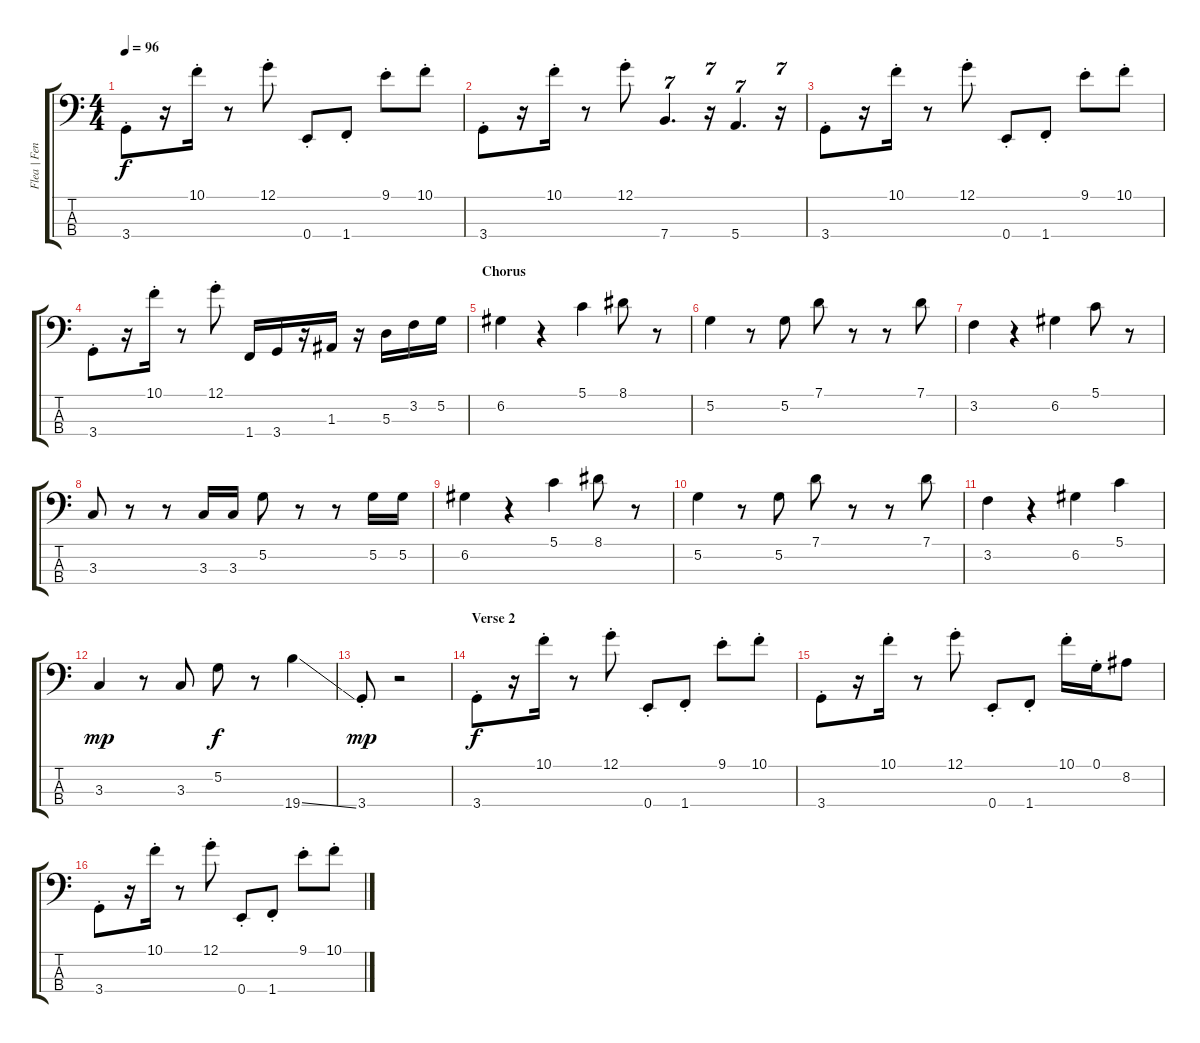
\track ("Flea | Fender Jazz Bass" "Flea | Fen") {instrument electricbassfinger}
\staff {score tabs}
\tuning (G2 D2 A1 E1) {hide}
\ts (4 4)
\tempo 96
\clef f4
\ks c
3.4{st}.8{dy f} r.16 10.1{st}.16 r.8 12.1{st}.8 0.4{st}.8 1.4{st}.8 9.1{st}.8 10.1{st}.8 |
3.4{st}.8 r.16 10.1{st}.16 r.8 12.1{st}.8 7.4.4{d tu (7 4)} r.16{tu (7 4)} 5.4.4{d tu (7 4)} r.16{tu (7 4)} |
3.4{st}.8 r.16 10.1{st}.16 r.8 12.1{st}.8 0.4{st}.8 1.4{st}.8 9.1{st}.8 10.1{st}.8 |
3.4{st}.8 r.16 10.1{st}.16 r.8 12.1{st}.8 1.4.16 3.4.16 r.16 1.3.16 r.16 5.3.16 3.2.16 5.2.16 |
\section ("" "Chorus")
6.2.4 r.4 5.1.4 8.1.8 r.8 |
5.2.4 r.8 5.2.8 7.1.8 r.8 r.8 7.1.8 |
3.2.4 r.4 6.2.4 5.1.8 r.8 |
3.3.8 r.8 r.8 3.3.16 3.3.16 5.2.8 r.8 r.8 5.2.16 5.2.16 |
6.2.4 r.4 5.1.4 8.1.8 r.8 |
5.2.4 r.8 5.2.8 7.1.8 r.8 r.8 7.1.8 |
3.2.4 r.4 6.2.4 5.1.4 |
3.3.4{dy mp} r.8 3.3.8 5.2.8{dy f} r.8 19.4{ss}.4 |
3.4{st}.8{dy mp} r.2 |
\section ("" "Verse 2")
3.4{st}.8{dy f} r.16 10.1{st}.16 r.8 12.1{st}.8 0.4{st}.8 1.4{st}.8 9.1{st}.8 10.1{st}.8 |
3.4{st}.8 r.16 10.1{st}.16 r.8 12.1{st}.8 0.4{st}.8 1.4{st}.8 10.1{st}.16 0.1{st}.16 8.2.8 |
3.4{st}.8 r.16 10.1{st}.16 r.8 12.1{st}.8 0.4{st}.8 1.4{st}.8 9.1{st}.8 10.1{st}.8
